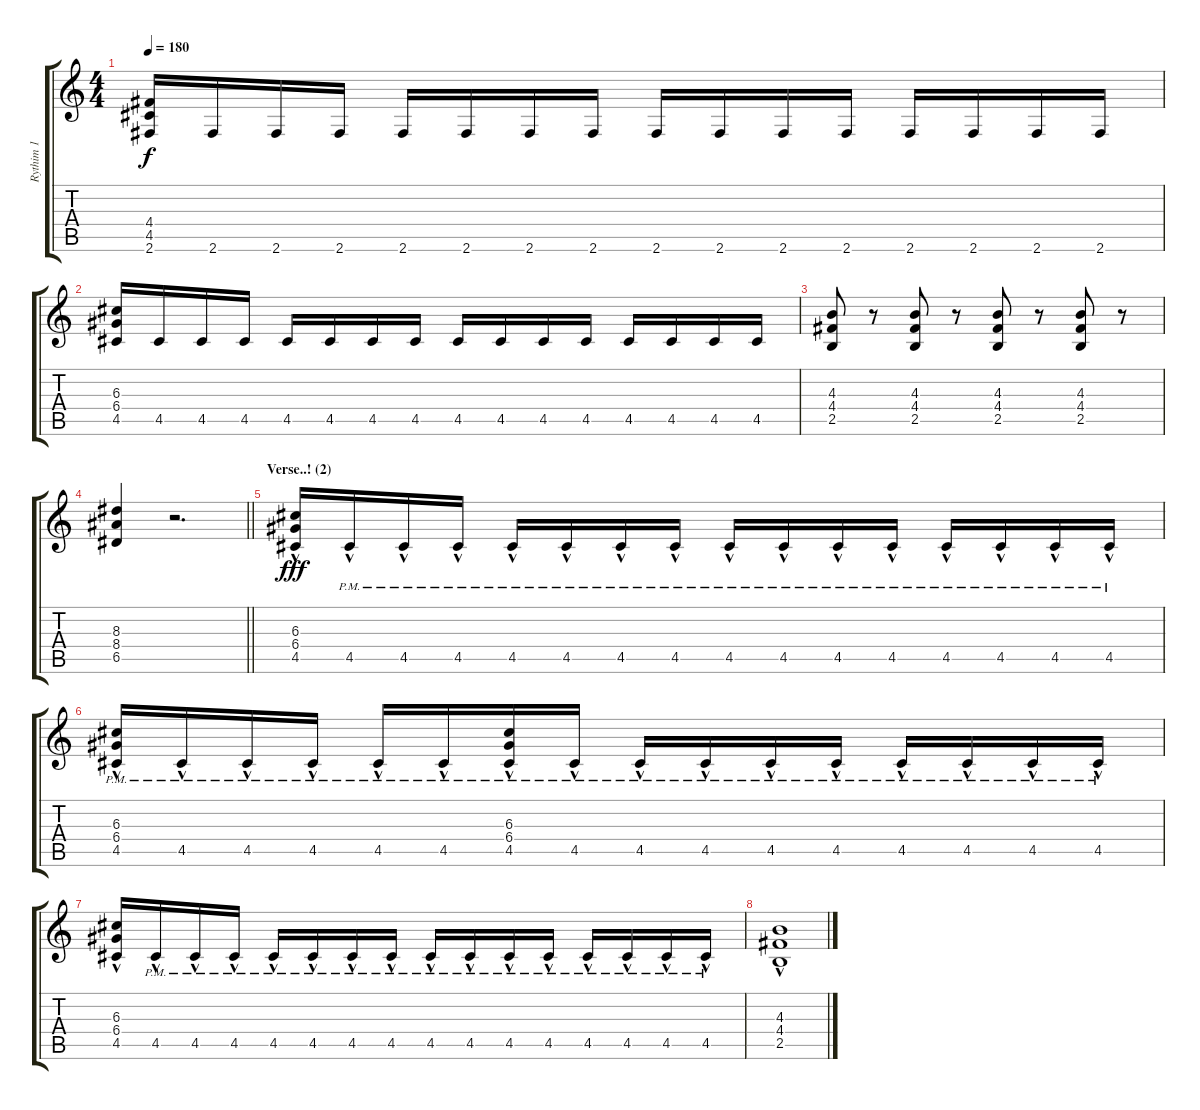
\track ("Rythim 1" "Rythim 1") {instrument overdrivenguitar}
\staff {score tabs}
\tuning (E4 B3 G3 D3 A2 E2) {hide}
\ts (4 4)
\tempo 180
\clef g2
\ks c
(4.4 4.5 2.6).16{dy f} 2.6.16 2.6.16 2.6.16 2.6.16 2.6.16 2.6.16 2.6.16 2.6.16 2.6.16 2.6.16 2.6.16 2.6.16 2.6.16 2.6.16 2.6.16 |
(6.3 6.4 4.5).16 4.5.16 4.5.16 4.5.16 4.5.16 4.5.16 4.5.16 4.5.16 4.5.16 4.5.16 4.5.16 4.5.16 4.5.16 4.5.16 4.5.16 4.5.16 |
(4.3 4.4 2.5).8 r.8 (4.3 4.4 2.5).8 r.8 (4.3 4.4 2.5).8 r.8 (4.3 4.4 2.5).8 r.8 |
\barLineRight lightlight
(8.3 8.4 6.5).4 r.2{d} |
\section ("" "Verse..! (2)")
(6.3{hac} 6.4{hac} 4.5{hac}).16{dy fff} 4.5{hac pm}.16 4.5{hac pm}.16 4.5{hac pm}.16 4.5{hac pm}.16 4.5{hac pm}.16 4.5{hac pm}.16 4.5{hac pm}.16 4.5{hac pm}.16 4.5{hac pm}.16 4.5{hac pm}.16 4.5{hac pm}.16 4.5{hac pm}.16 4.5{hac pm}.16 4.5{hac pm}.16 4.5{hac pm}.16 |
(6.3{hac} 6.4{hac} 4.5{hac pm}).16 4.5{hac pm}.16 4.5{hac pm}.16 4.5{hac pm}.16 4.5{hac pm}.16 4.5{hac pm}.16 (6.3{hac} 6.4{hac} 4.5{hac pm}).16 4.5{hac pm}.16 4.5{hac pm}.16 4.5{hac pm}.16 4.5{hac pm}.16 4.5{hac pm}.16 4.5{hac pm}.16 4.5{hac pm}.16 4.5{hac pm}.16 4.5{hac pm}.16 |
(6.3{hac} 6.4{hac} 4.5{hac}).16 4.5{hac pm}.16 4.5{hac pm}.16 4.5{hac pm}.16 4.5{hac pm}.16 4.5{hac pm}.16 4.5{hac pm}.16 4.5{hac pm}.16 4.5{hac pm}.16 4.5{hac pm}.16 4.5{hac pm}.16 4.5{hac pm}.16 4.5{hac pm}.16 4.5{hac pm}.16 4.5{hac pm}.16 4.5{hac pm}.16 |
(4.3{hac} 4.4{hac} 2.5{hac}).1
